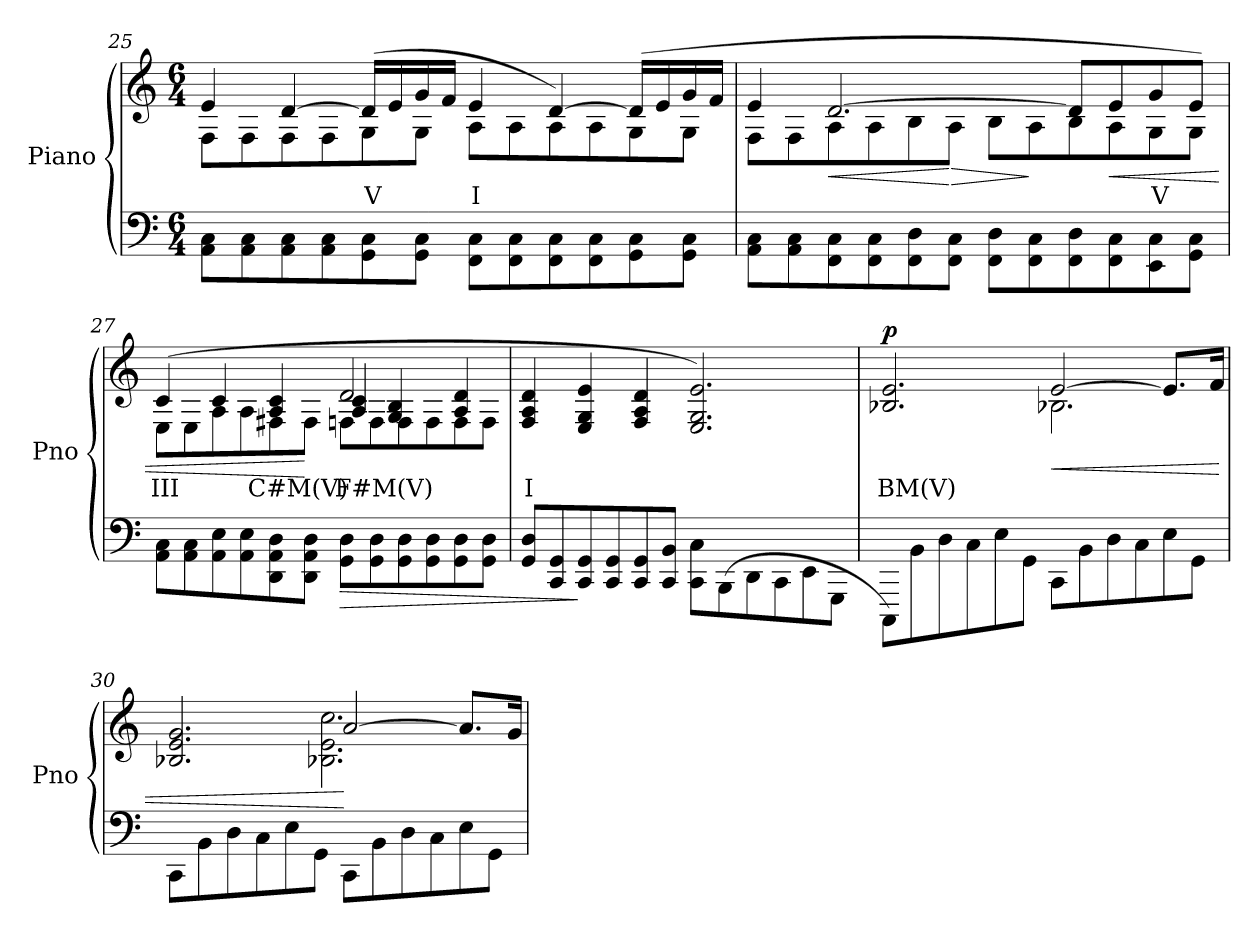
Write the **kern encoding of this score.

**kern	**dynam	**kern	**text	**dynam
*part2	*part2	*part1	*part1	*part1
*staff2	*staff2	*staff1	*staff1	*staff1
*I"Piano	*	*I"Piano	*	*
*I'Pno	*	*I'Pno	*	*
!!LO:PB:g=z
*clefF4	*	*clefG2	*	*
*k[]	*	*k[]	*	*
*M6/4	*	*M6/4	*	*
=25	=25	=25	=25	=25
*	*	*^	*	*
8AA\ 8C\L	.	4e/	8F\L	.	.
8AA\ 8C\	.	.	8F\	.	.
8AA\ 8C\	.	[4d/	8F\	.	.
8AA\ 8C\	.	.	8F\	.	.
!	!	!	!	!LO:LY:b	!
8GG\ 8C\	.	(>16d/LL]	8G\	V	.
.	.	16e/	.	.	.
8GG\ 8C\J	.	16g/	8G\J	.	.
.	.	16f/JJ	.	.	.
!	!	!	!	!LO:LY:b	!
8FF\ 8C\L	.	4e/	8A\L	I	.
8FF\ 8C\	.	.	8A\	.	.
8FF\ 8C\	.	[4d/)	8A\	.	.
8FF\ 8C\	.	.	8A\	.	.
8GG\ 8C\	.	(>16d/LL]	8G\	.	.
.	.	16e/	.	.	.
8GG\ 8C\J	.	16g/	8G\J	.	.
.	.	16f/JJ	.	.	.
=26	=26	=26	=26	=26	=26
8AA\ 8C\L	.	4e/	8F\L	.	.
8AA\ 8C\	.	.	8F\	.	.
!	!	!	!	!	!LO:HP:b
8FF\ 8C\	.	[2.d/	8A\	.	<
8FF\ 8C\	.	.	8A\	.	.
8FF\ 8D\	.	.	8B\	.	.
!	!	!	!	!	!LO:HP:n=1:b
8FF\ 8C\J	.	.	8A\J	.	[ >
8FF\ 8D\L	.	.	8B\L	.	.
8FF\ 8C\	.	.	8A\	.	]
8FF\ 8D\	.	8d/L]	8B\	.	.
!	!	!	!	!	!LO:HP:b
8FF\ 8C\	.	8e/	8A\	.	<
!	!	!	!	!LO:LY:b	!
8EE\ 8C\	.	8g/	8G\	V	.
8GG\ 8C\J	.	8e/J)	8G\J	.	.
!!LO:LB:g=z
=27	=27	=27	=27	=27	=27
*^	*	*	*	*	*
!	!	!	!	!	!LO:LY:b	!
*	*	*	*	*^	*	*
2.ryy	8AA\ 8C\L	.	(>4c/	8E\L	2.ryy	III	.
.	8AA\ 8C\	.	.	8E\	.	.	.
.	8AA\ 8E\	.	4c/	8A\	.	.	.
.	8AA\ 8E\	.	.	8A\	.	.	.
!	!	!	!	!	!	!LO:LY:b	!
.	8DD\ 8AA\ 8D\	.	4A/ 4c/	8F#X\	.	C#M(V)	.
.	8DD\ 8AA\ 8D\J	.	.	8F#\J	.	.	[
!	!	!LO:HP:b	!	!	!	!	!
!	!	!	!	!	!	!LO:LY:b	!
2ryy	8GG\ 8D\L	>	2d/	8Fn\L	4A/ 4c/	F#M(V)	.
.	8GG\ 8D\	.	.	8F\	.	.	.
.	8GG\ 8D\	.	.	8F\	4G/ 4B/	.	.
.	8GG\ 8D\	.	.	8F\	.	.	.
4ryy	8GG\ 8D\	.	4A/ 4d/	8F\	4ryy	.	.
.	8GG\ 8D\J	.	.	8F\J	.	.	.
*v	*v	*	*	*	*	*	*
*	*	*v	*v	*v	*	*
=28	=28	=28	=28	=28
*^	*	*^	*	*
!	!	!	!	!	!LO:LY:b	!
*v	*v	*	*	*	*	*
*	*	*v	*v	*	*
8GG/ 8D/L	.	4F/ 4A/ 4d/	I	.
8CC/ 8GG/	.	.	.	.
8CC/ 8GG/	]	4E/ 4G/ 4e/	.	.
8CC/ 8GG/	.	.	.	.
8CC/ 8GG/	.	4F/ 4A/ 4d/	.	.
8CC/ 8BB/J	.	.	.	.
8CC\ 8C\L	.	2.E/ 2.G/ 2.e/)	.	.
(>8BBB\	.	.	.	.
8DD\	.	.	.	.
8CC\	.	.	.	.
8EE\	.	.	.	.
8GGG\J	.	.	.	.
=29	=29	=29	=29	=29
*^	*	*	*	*
!	!	!	!LO:TX:a:B:t=Tempo I	!	!
!	!	!	!	!LO:LY:b	!LO:DY:b
*	*	*	*^	*	*
2.ryy	8CCC\L)	.	2.B-X/ 2.e/	2.ryy	BM(V)	p
.	8BB\	.	.	.	.	.
.	8D\	.	.	.	.	.
.	8C\	.	.	.	.	.
.	8E\	.	.	.	.	.
.	8GG\J	.	.	.	.	.
!	!	!	!	!	!	!LO:HP:b
2.ryy	8CC\L	.	[2e/	2.B-X\	.	<
.	8BB\	.	.	.	.	.
.	8D\	.	.	.	.	.
.	8C\	.	.	.	.	.
.	8E\	.	8.e/L]	.	.	.
.	8GG\J	.	.	.	.	.
.	.	.	16f/Jk	.	.	.
!!LO:LB:g=z	!!
=30	=30	=30	=30	=30	=30	=30
2.ryy	8CC\L	.	2.B-X/ 2.e/ 2.g/	2.ryy	.	.
.	8BB\	.	.	.	.	.
.	8D\	.	.	.	.	.
.	8C\	.	.	.	.	.
.	8E\	.	.	.	.	.
.	8GG\J	.	.	.	.	.
2.ryy	8CC\L	.	[2a/	2.B-X\ 2.e\ 2.cc\	.	[
.	8BB\	.	.	.	.	.
.	8D\	.	.	.	.	.
.	8C\	.	.	.	.	.
.	8E\	.	8.a/L]	.	.	.
.	8GG\J	.	.	.	.	.
.	.	.	16g/Jk	.	.	.
*v	*v	*	*	*	*	*
*	*	*v	*v	*	*
=	=	=	=	=
*-	*-	*-	*-	*-
